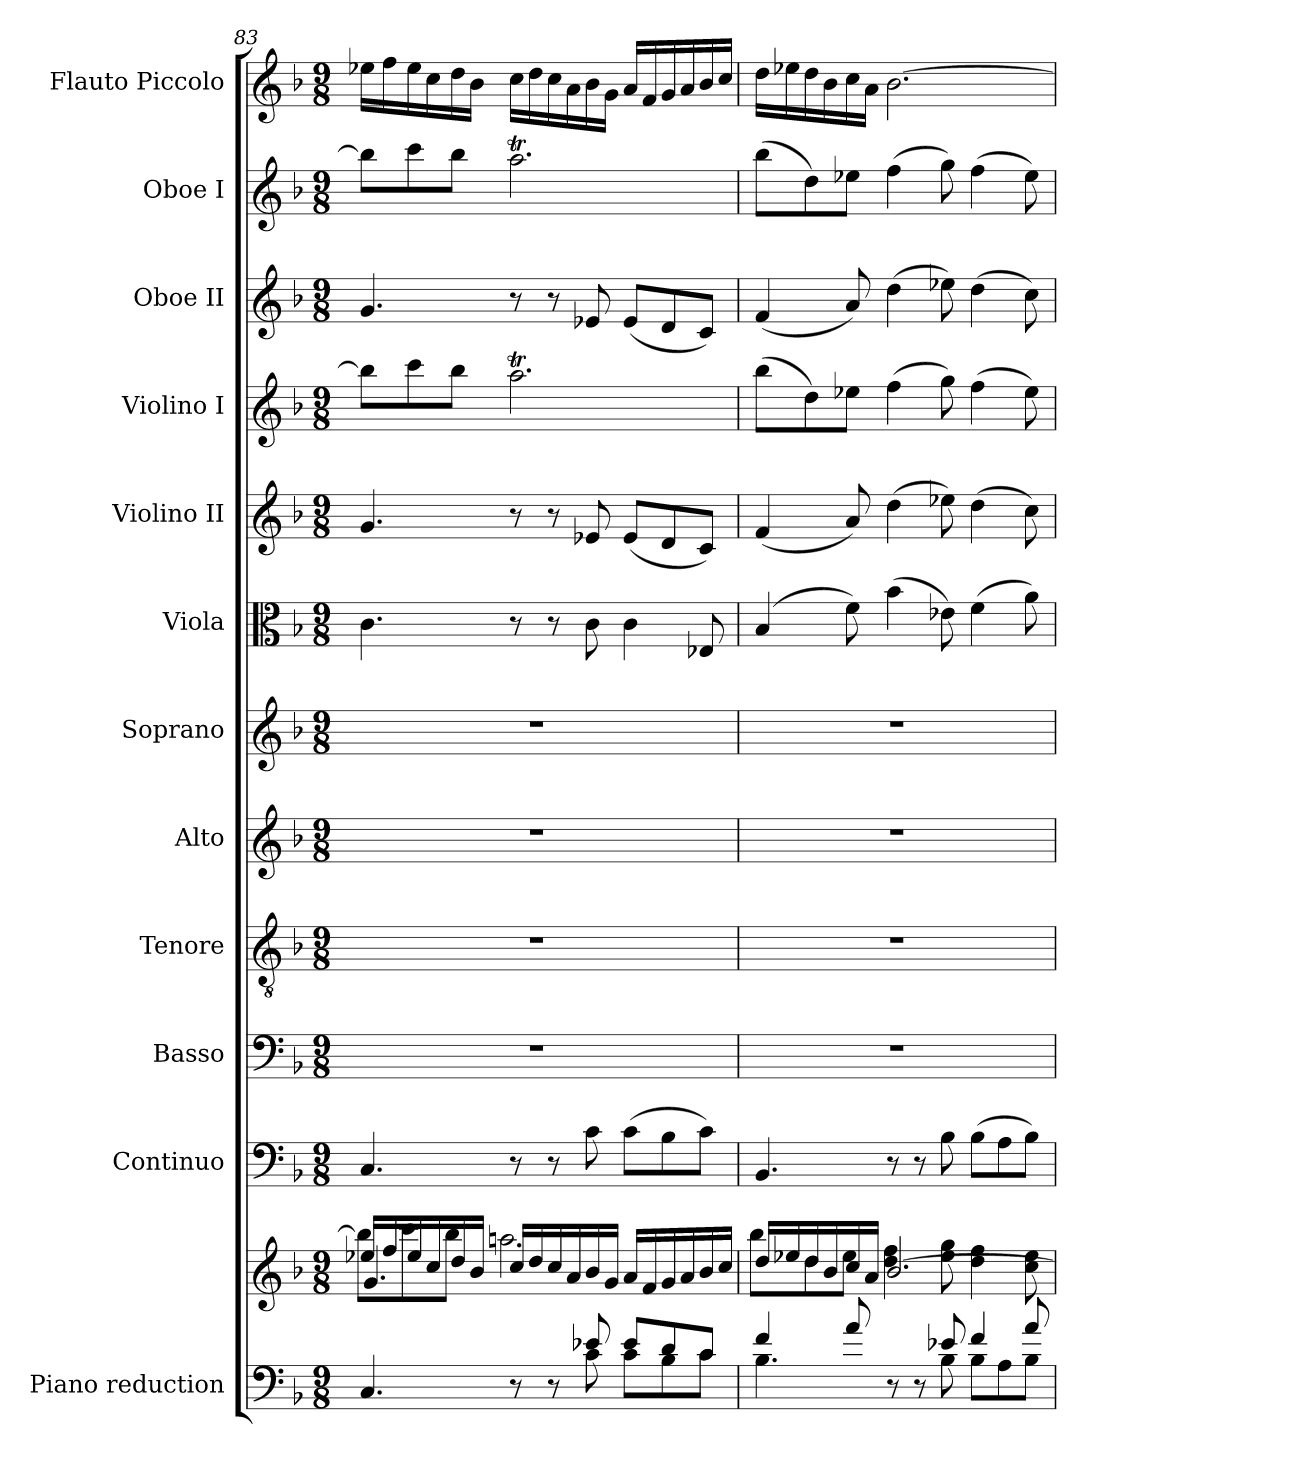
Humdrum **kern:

**kern	**kern	**kern	**kern	**kern	**kern	**kern	**kern	**kern	**kern	**kern	**kern	**kern
*part12	*part12	*part11	*part10	*part9	*part8	*part7	*part6	*part5	*part4	*part3	*part2	*part1
*staff13	*staff12	*staff11	*staff10	*staff9	*staff8	*staff7	*staff6	*staff5	*staff4	*staff3	*staff2	*staff1
*I"Piano reduction	*	*I"Continuo	*I"Basso	*I"Tenore	*I"Alto	*I"Soprano	*I"Viola	*I"Violino II	*I"Violino I	*I"Oboe II	*I"Oboe I	*I"Flauto Piccolo
*I'Pno	*	*	*	*	*	*	*	*	*	*I'Ob	*I'Ob	*I'Picc
!!LO:PB:g=z
*clefF4	*clefG2	*clefF4	*clefF4	*clefGv2	*clefG2	*clefG2	*clefC3	*clefG2	*clefG2	*clefG2	*clefG2	*clefG2
*	*	*	*	*	*	*	*	*	*	*	*	*ITrd-7c-12
*k[b-]	*k[b-]	*k[b-]	*k[b-]	*k[b-]	*k[b-]	*k[b-]	*k[b-]	*k[b-]	*k[b-]	*k[b-]	*k[b-]	*k[b-]
*M9/8	*M9/8	*M9/8	*M9/8	*M9/8	*M9/8	*M9/8	*M9/8	*M9/8	*M9/8	*M9/8	*M9/8	*M9/8
=83	=83	=83	=83	=83	=83	=83	=83	=83	=83	=83	=83	=83
*^	*^	*	*	*	*	*	*	*	*	*	*	*
*	*	*	*^	*	*	*	*	*	*	*	*	*	*	*
4.ryy	4.C/	16ee-X/LL	8bb-\L]	4.g/	4.C/	8%9r	8%9r	8%9r	8%9r	4.c\	4.g/	8bb-\L]	4.g/	8bb-\L]	16eee-X\LL
.	.	16ff/	.	.	.	.	.	.	.	.	.	.	.	.	16fff\
.	.	16ee-/	8ccc\	.	.	.	.	.	.	.	.	8ccc\	.	8ccc\	16eee-\
.	.	16cc/	.	.	.	.	.	.	.	.	.	.	.	.	16ccc\
.	.	16dd/	8bb-\J	.	.	.	.	.	.	.	.	8bb-\J	.	8bb-\J	16ddd\
.	.	16b-/JJ	.	.	.	.	.	.	.	.	.	.	.	.	16bb-\JJ
8r	8ryy	16cc/LL	2.aan\	2.ryy	8r	.	.	.	.	8r	8r	2.aat\	8r	2.aat\	16ccc\LL
.	.	16dd/	.	.	.	.	.	.	.	.	.	.	.	.	16ddd\
8r	8ryy	16cc/	.	.	8r	.	.	.	.	8r	8r	.	8r	.	16ccc\
.	.	16a/	.	.	.	.	.	.	.	.	.	.	.	.	16aa\
8e-X/	8c\	16b-/	.	.	8c\	.	.	.	.	8c\	8e-X/	.	8e-X/	.	16bb-\
.	.	16g/JJ	.	.	.	.	.	.	.	.	.	.	.	.	16gg\JJ
8e-/L	8c\L	16a/LL	.	.	(8c\L	.	.	.	.	4c\	(8e-/L	.	(8e-/L	.	16aa/LL
.	.	16f/	.	.	.	.	.	.	.	.	.	.	.	.	16ff/
8d/	8B-\	16g/	.	.	8B-\	.	.	.	.	.	8d/	.	8d/	.	16gg/
.	.	16a/	.	.	.	.	.	.	.	.	.	.	.	.	16aa/
8c/J	8c\J	16b-/	.	.	8c\J)	.	.	.	.	8E-X/	8c/J)	.	8c/J)	.	16bb-/
.	.	16cc/JJ	.	.	.	.	.	.	.	.	.	.	.	.	16ccc/JJ
*	*	*	*v	*v	*	*	*	*	*	*	*	*	*	*	*
=84	=84	=84	=84	=84	=84	=84	=84	=84	=84	=84	=84	=84	=84	=84
4f/	4.B-\	16dd/LL	8bb-\L	4.BB-/	8%9r	8%9r	8%9r	8%9r	(4B-/	(4f/	(8bb-\L	(4f/	(8bb-\L	16ddd\LL
.	.	16ee-X/	.	.	.	.	.	.	.	.	.	.	.	16eee-X\
.	.	16dd/	8dd\	.	.	.	.	.	.	.	8dd\)	.	8dd\)	16ddd\
.	.	16b-/	.	.	.	.	.	.	.	.	.	.	.	16bb-\
8a/	.	16cc/	8ee-\J	.	.	.	.	.	8f\)	8a/)	8ee-X\J	8a/)	8ee-X\J	16ccc\
.	.	16a/JJ	.	.	.	.	.	.	.	.	.	.	.	16aa\JJ
8r	8ryy	[<2.b-/	4dd\ 4ff\	8r	.	.	.	.	(4b-\	(4dd\	(4ff\	(4dd\	(4ff\	[2.bb-\
8r	8ryy	.	.	8r	.	.	.	.	.	.	.	.	.	.
8e-X/	8B-\	.	8ee-\ 8gg\	8B-\	.	.	.	.	8e-X\)	8ee-X\)	8gg\)	8ee-X\)	8gg\)	.
4f/	8B-\L	.	4dd\ 4ff\	(8B-\L	.	.	.	.	(4f\	(4dd\	(4ff\	(4dd\	(4ff\	.
.	8A\	.	.	8A\	.	.	.	.	.	.	.	.	.	.
8a/	8B-\J	.	8cc\ 8ee-\	8B-\J)	.	.	.	.	8a\)	8cc\)	8ee-\)	8cc\)	8ee-\)	.
*v	*v	*	*	*	*	*	*	*	*	*	*	*	*	*
*	*v	*v	*	*	*	*	*	*	*	*	*	*	*
=	=	=	=	=	=	=	=	=	=	=	=	=
*-	*-	*-	*-	*-	*-	*-	*-	*-	*-	*-	*-	*-
